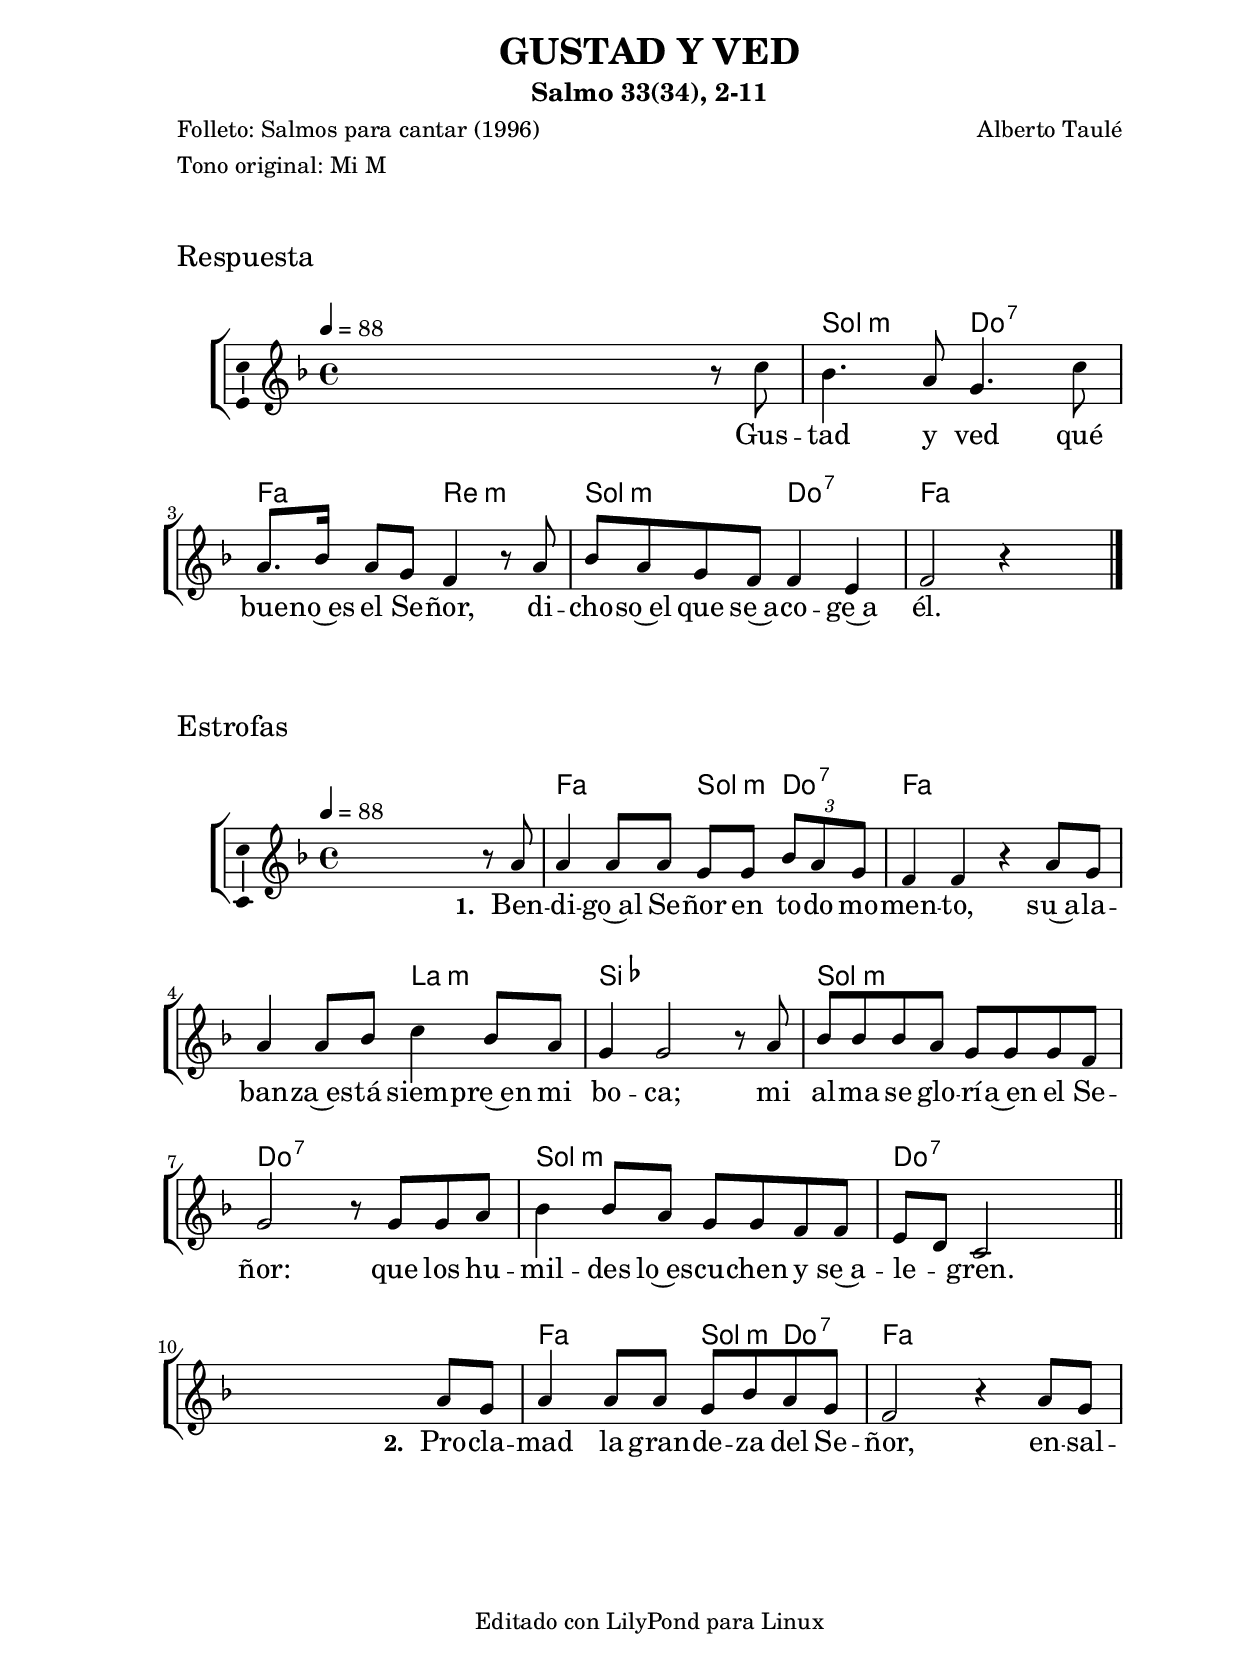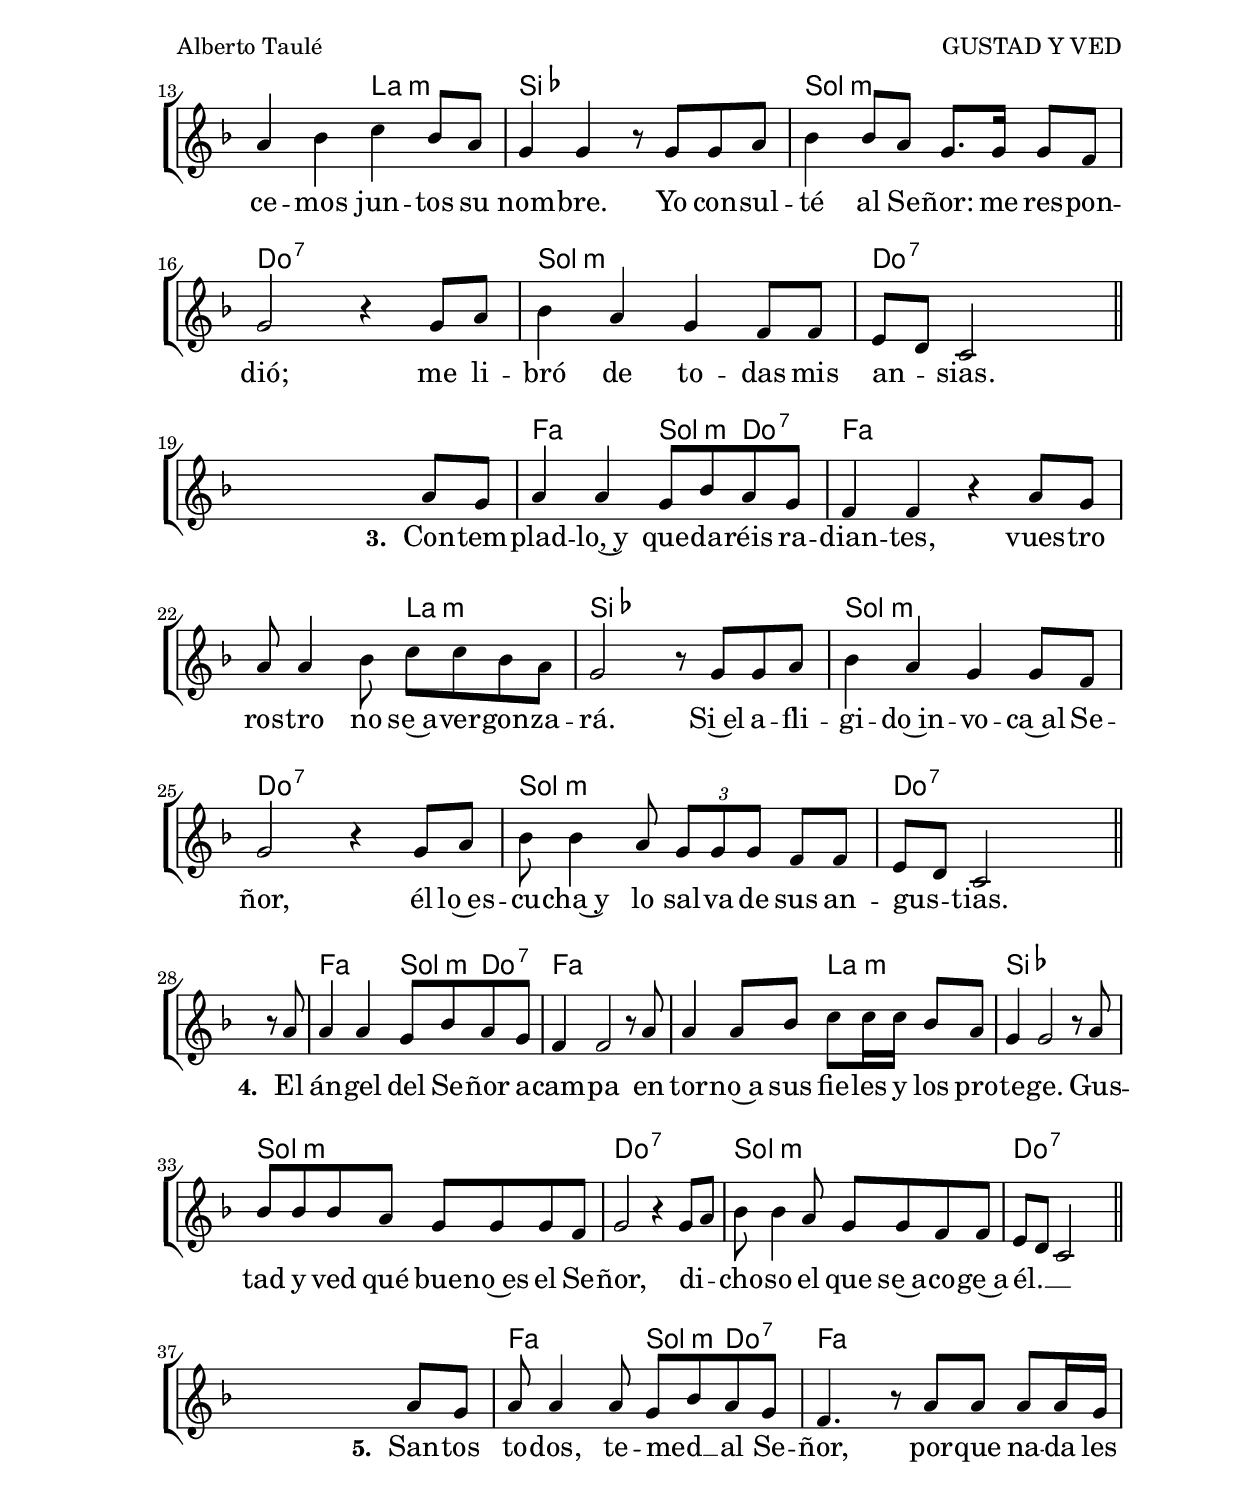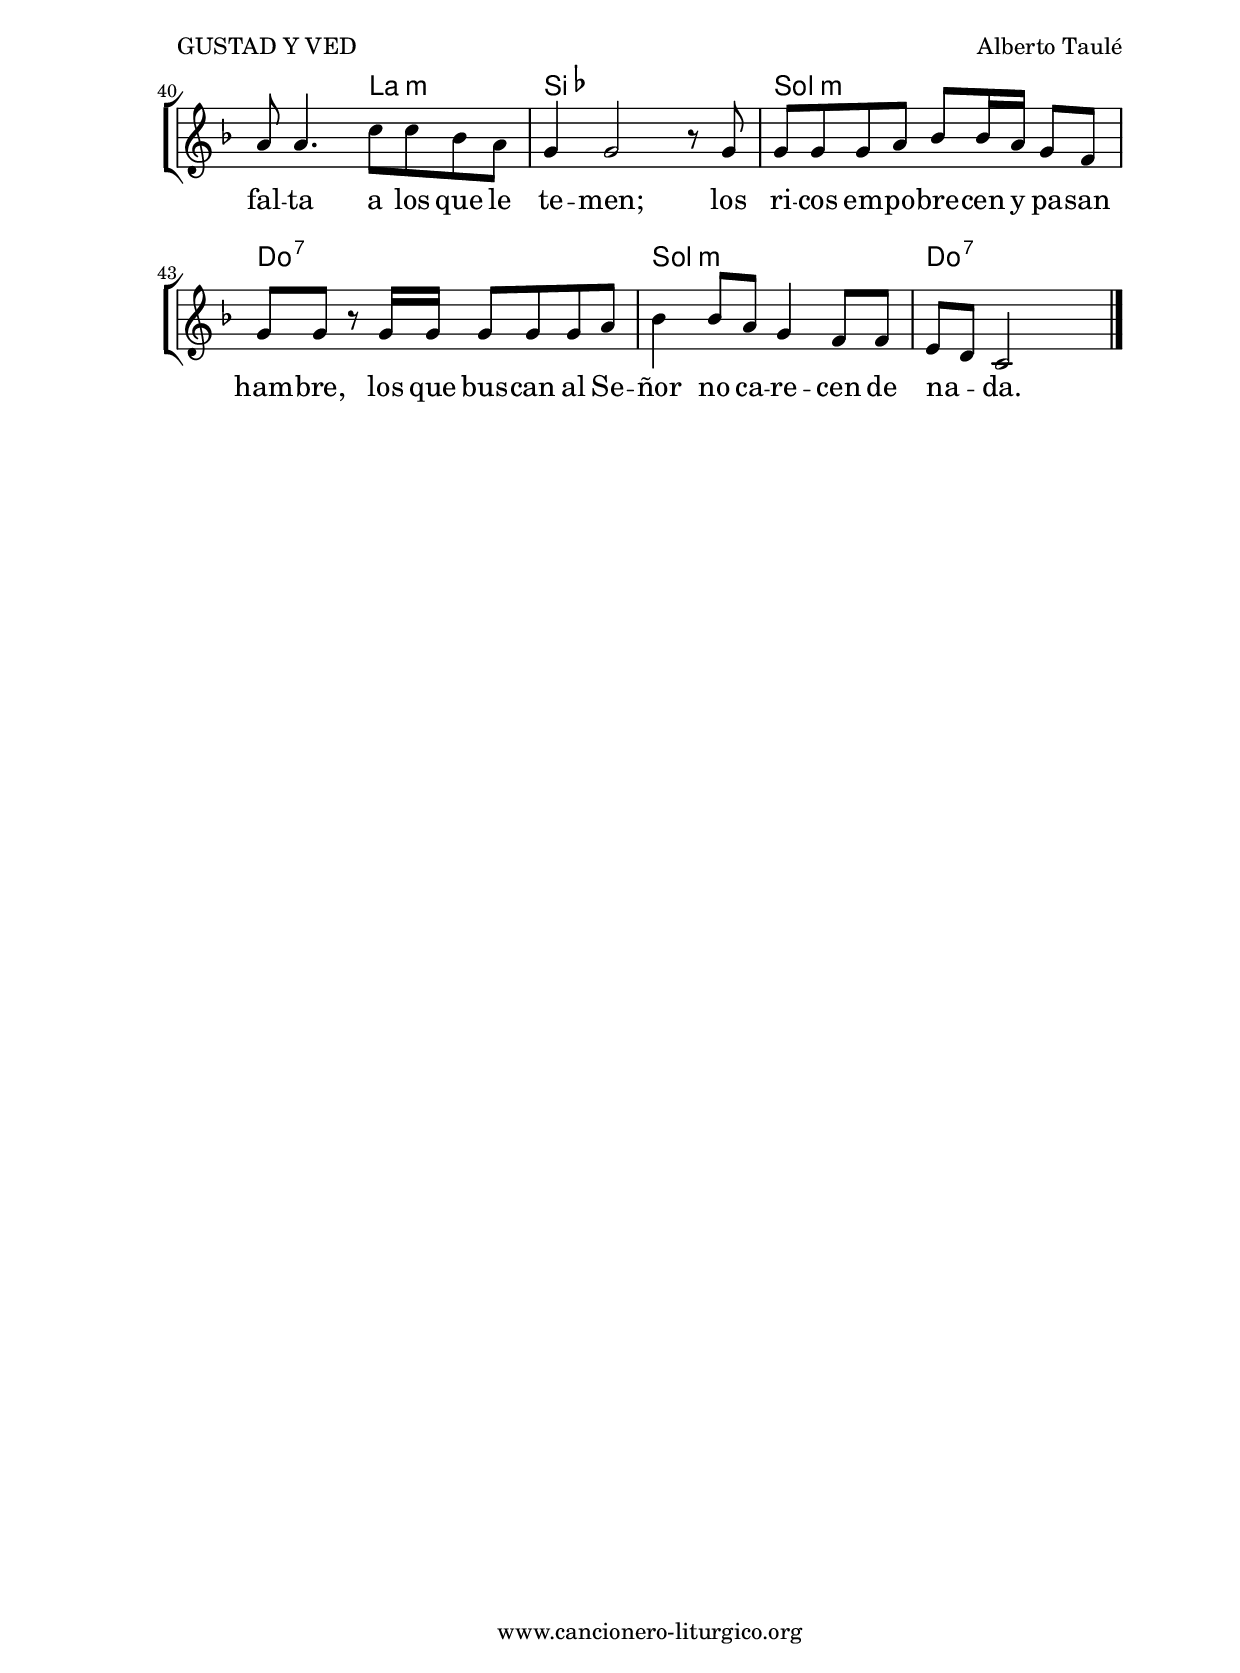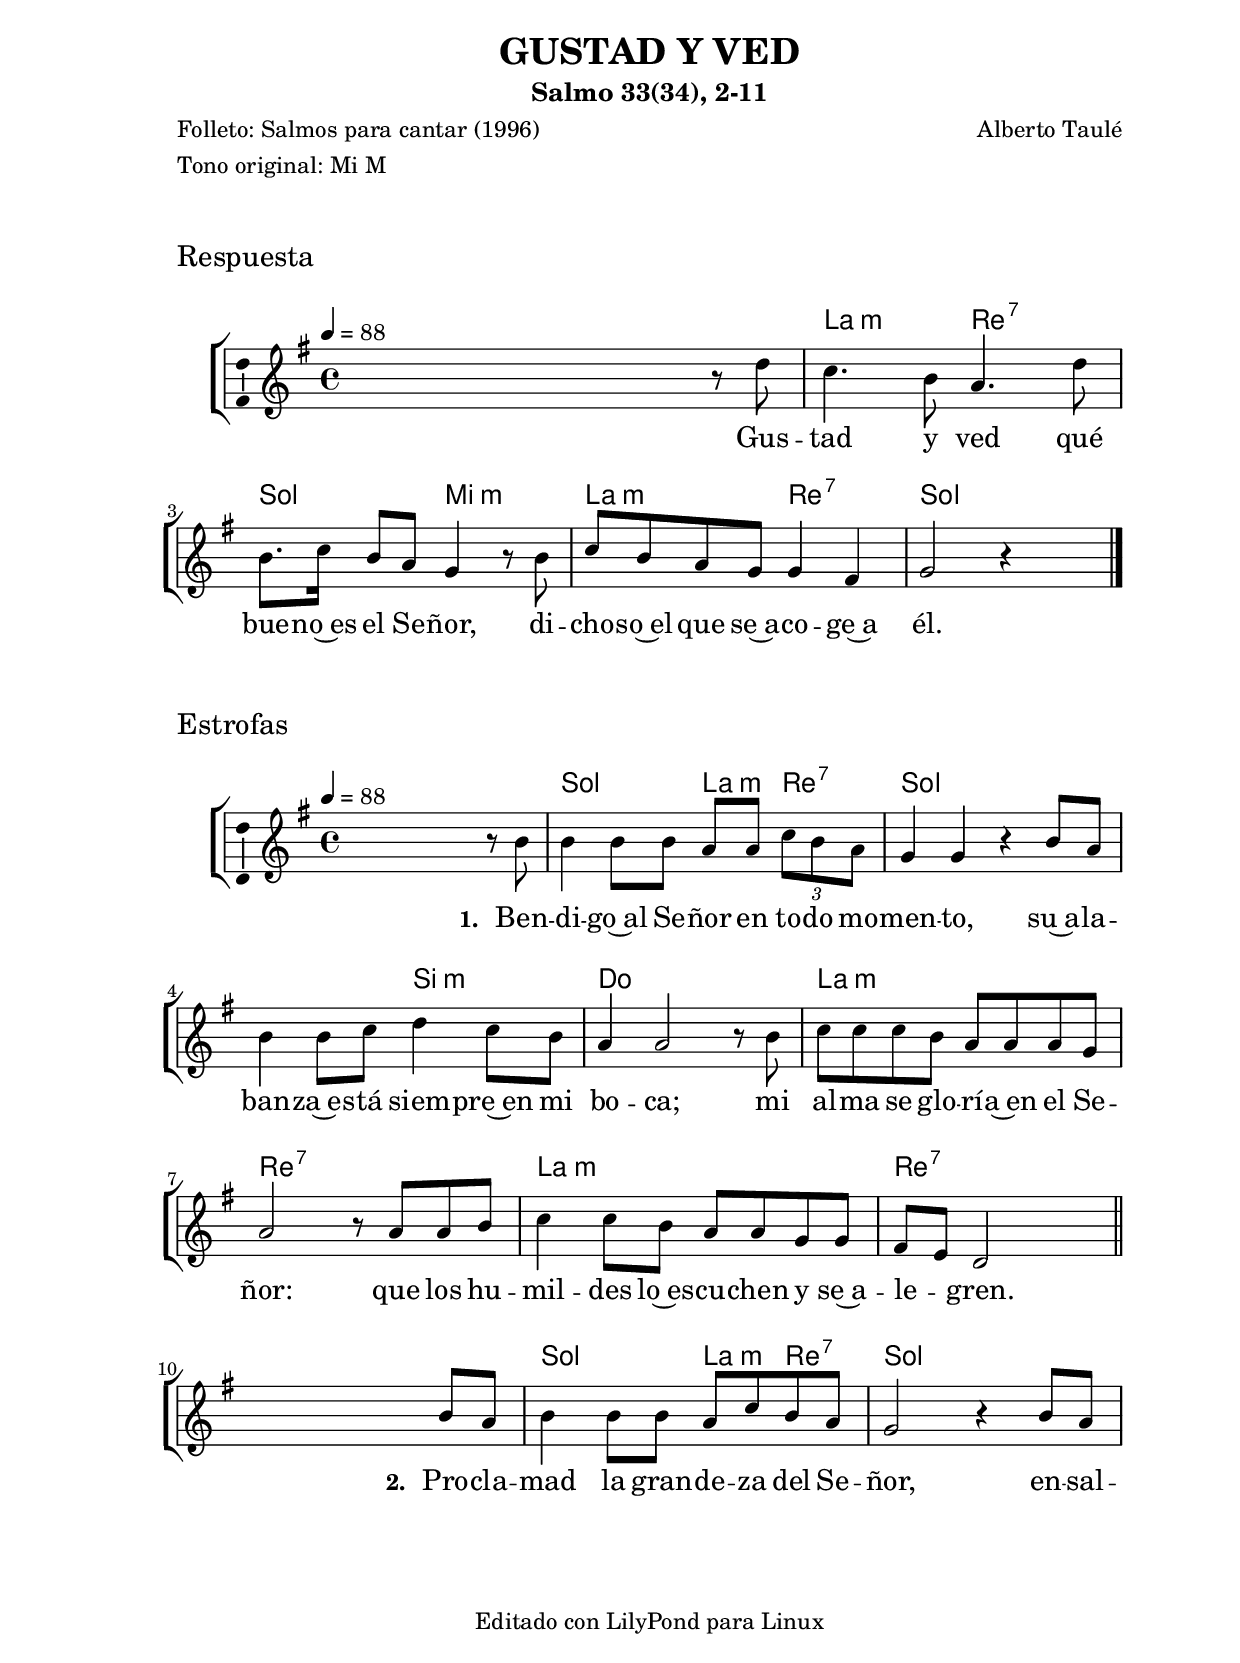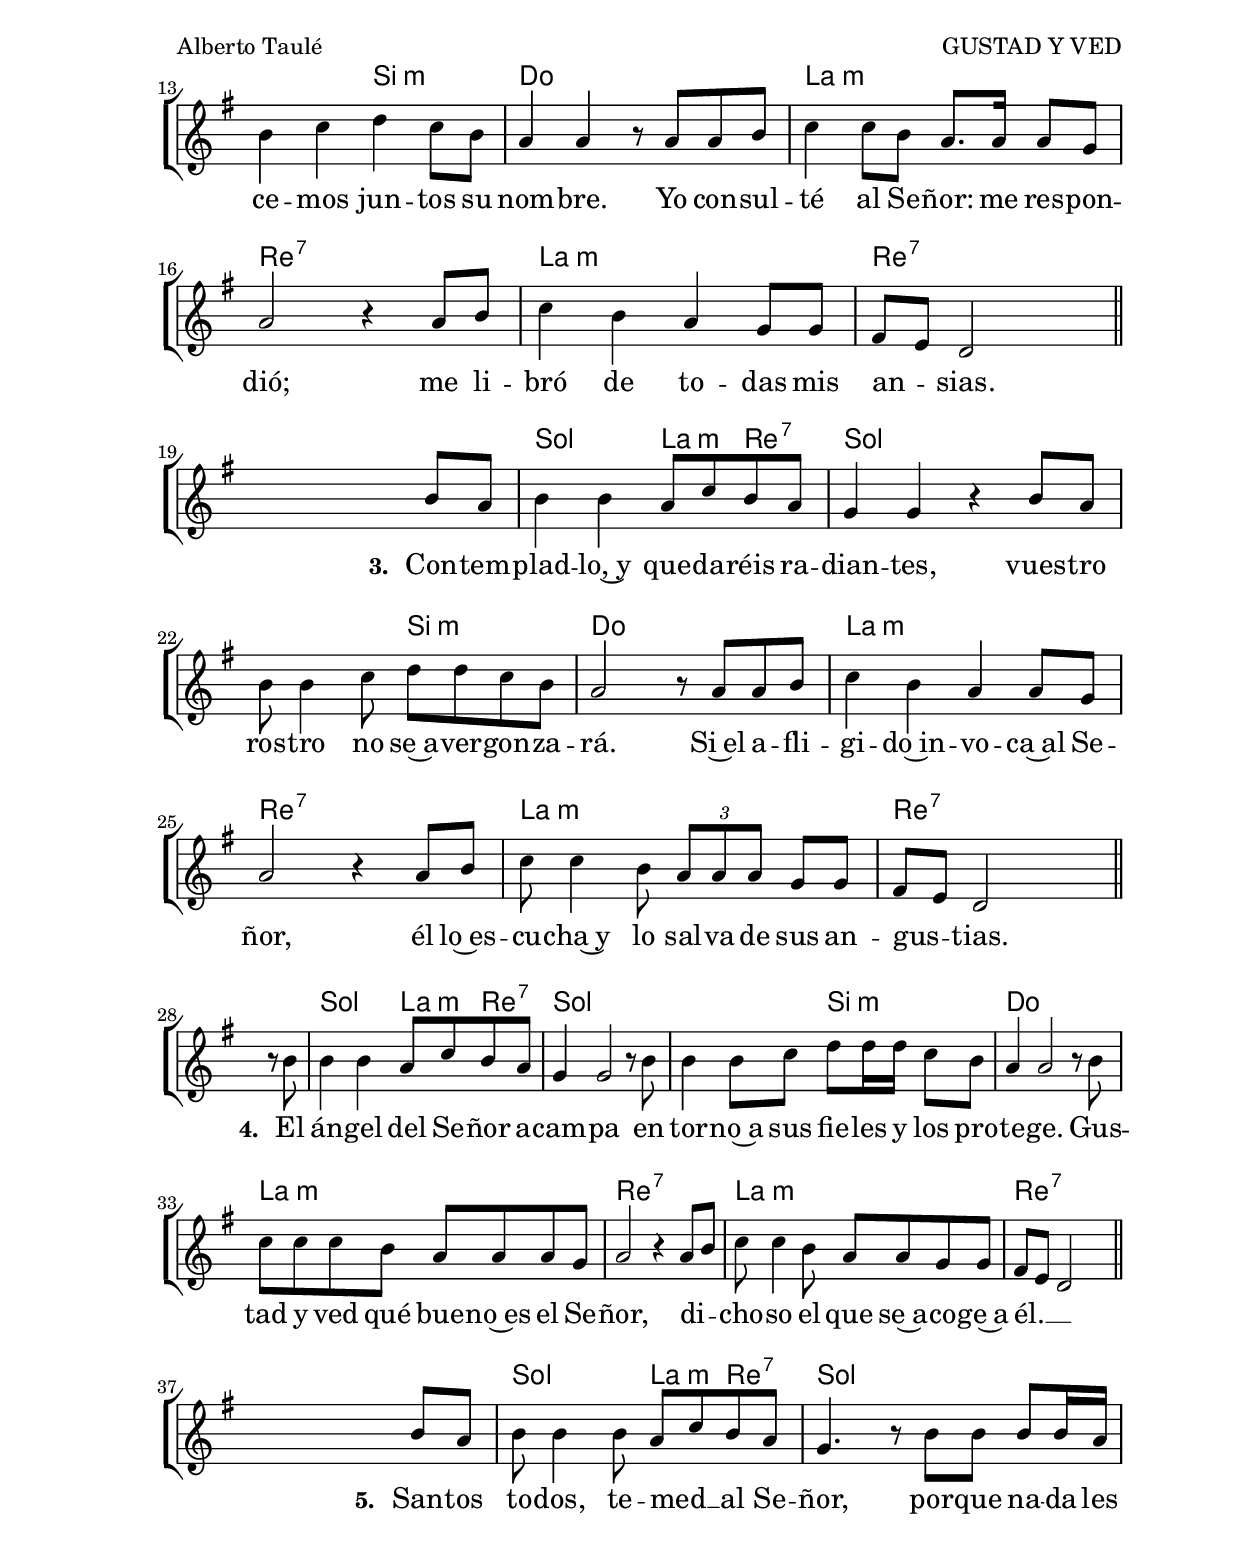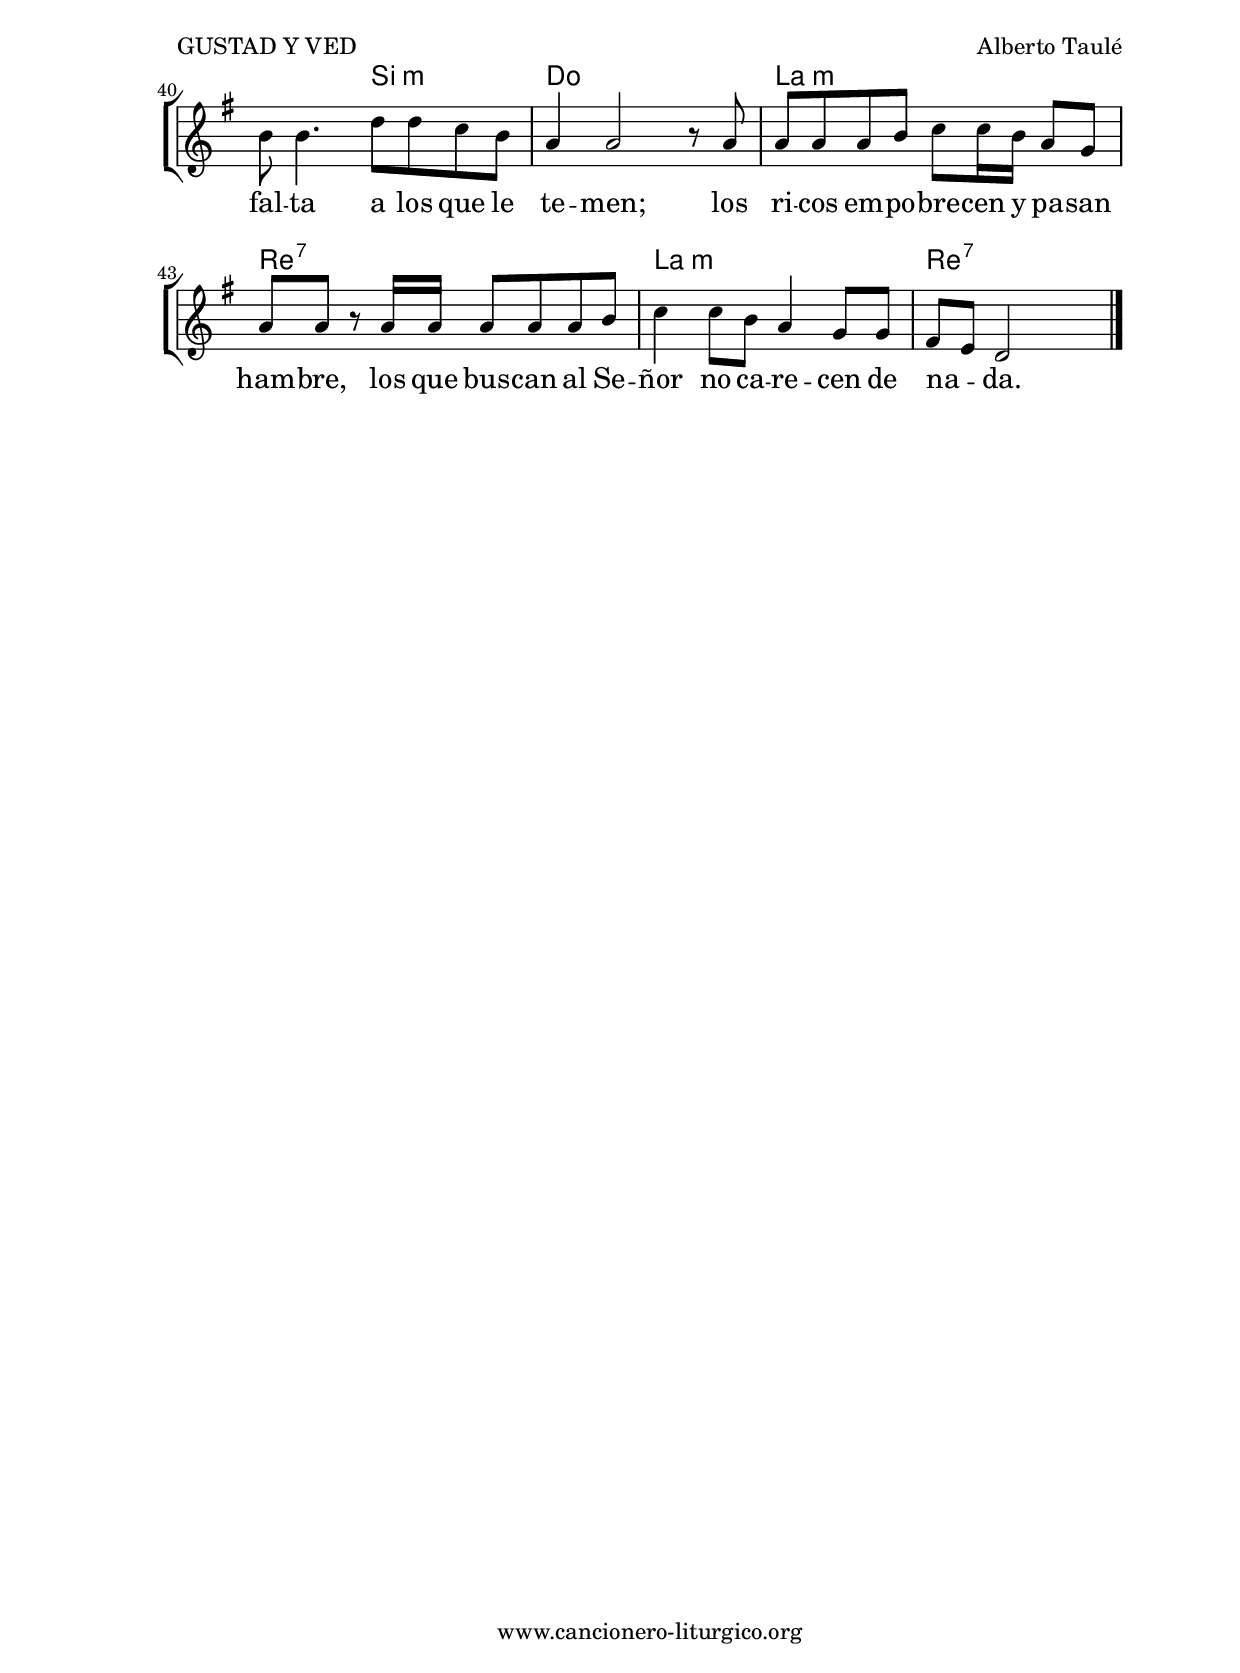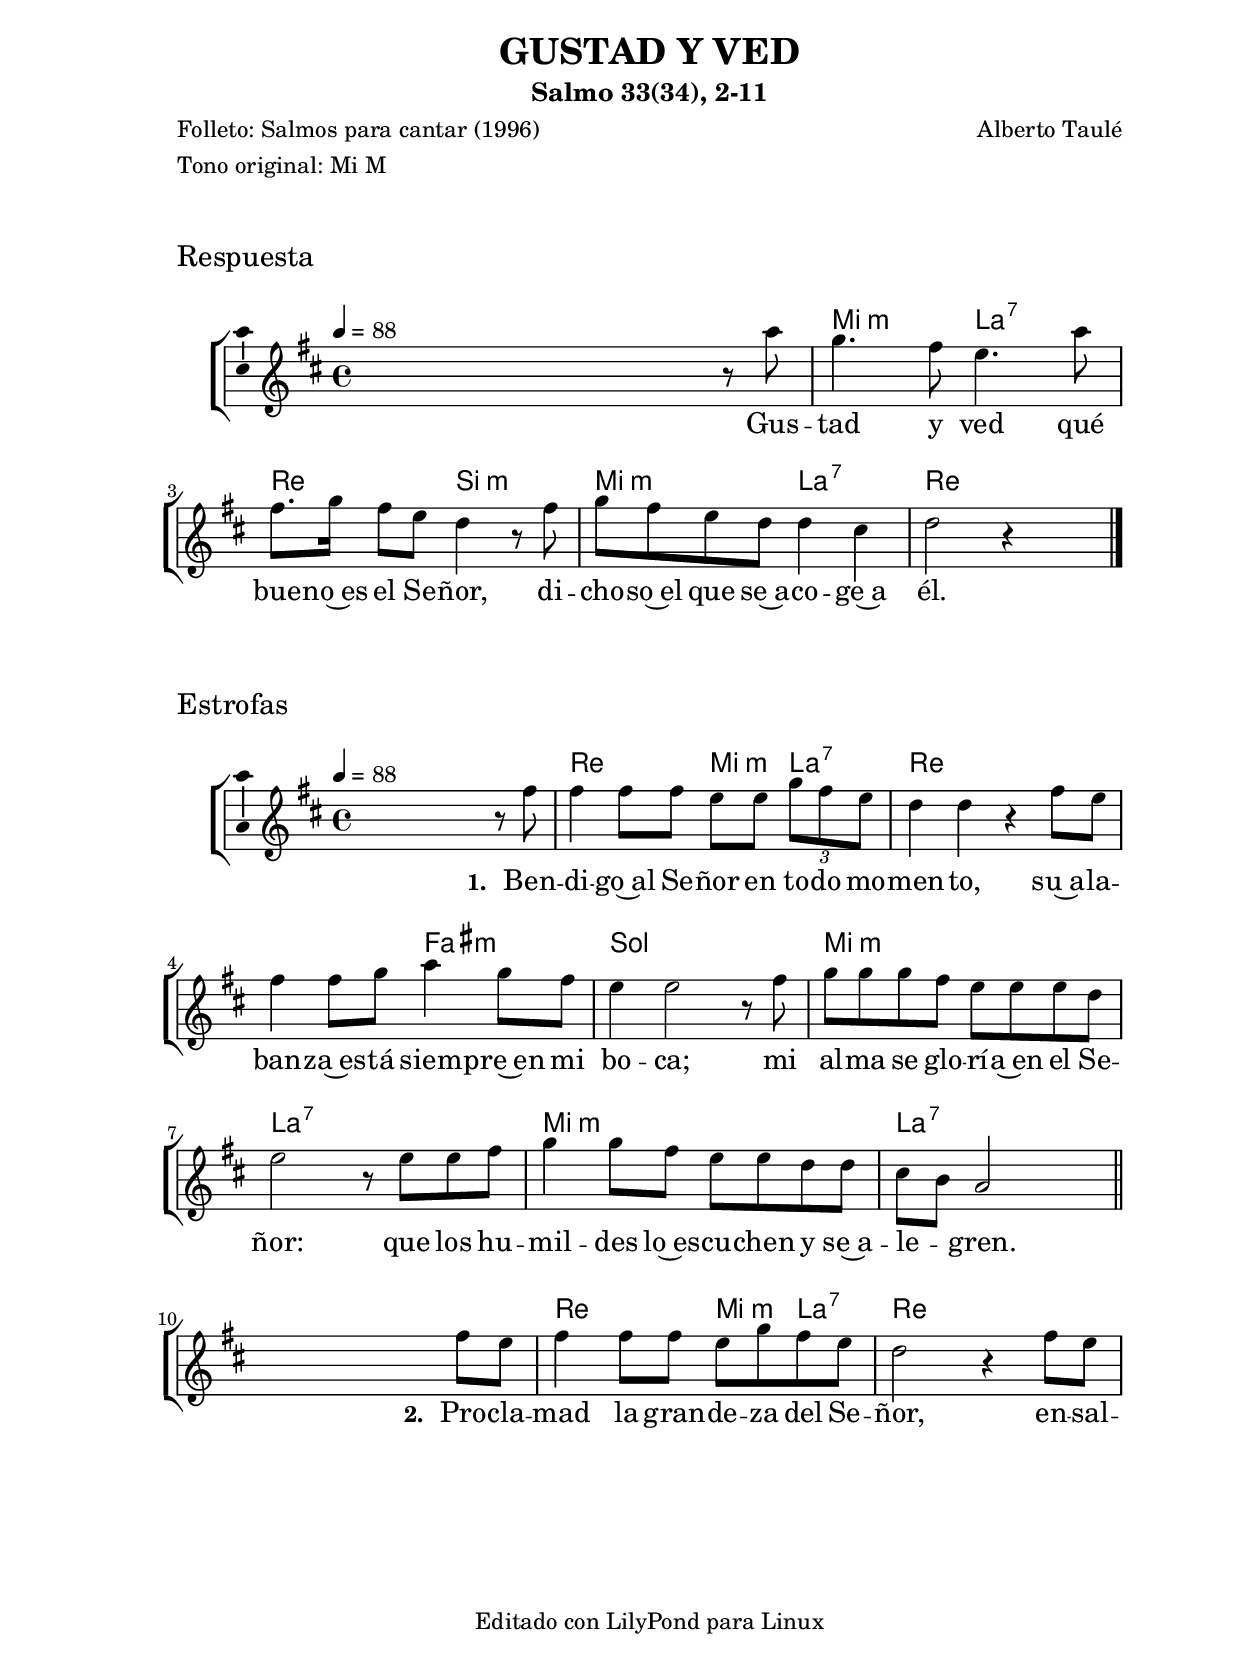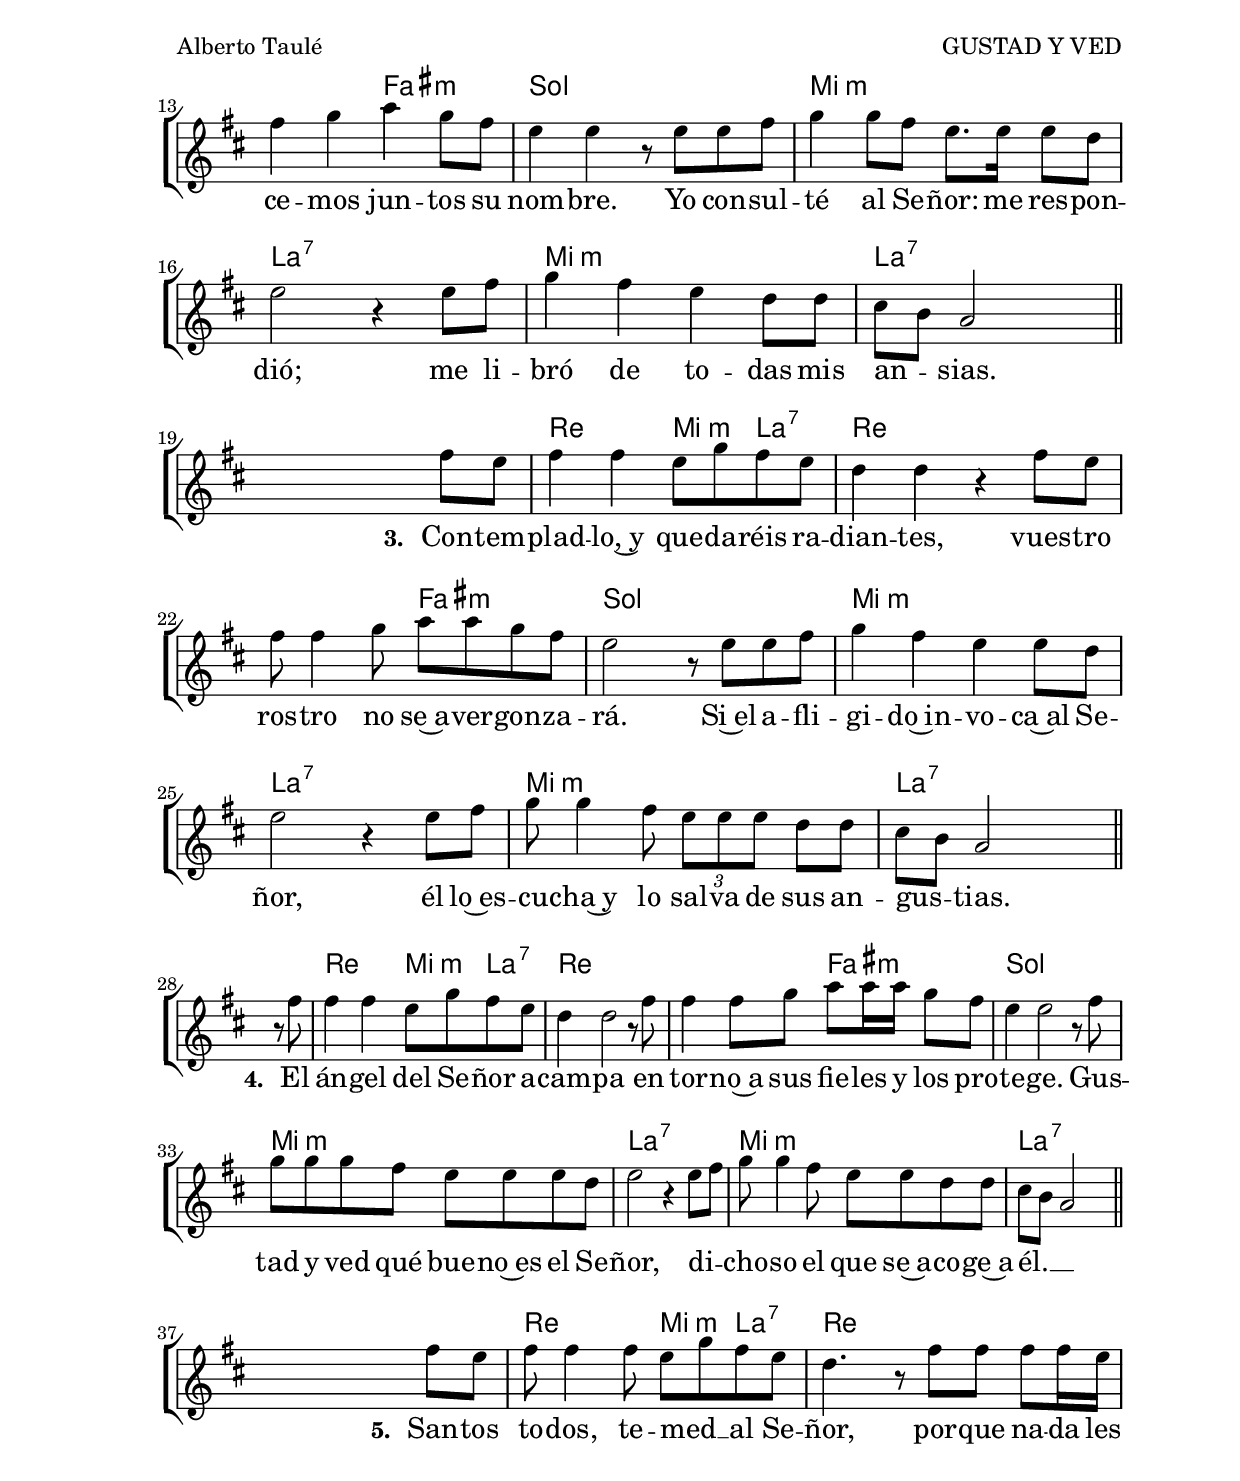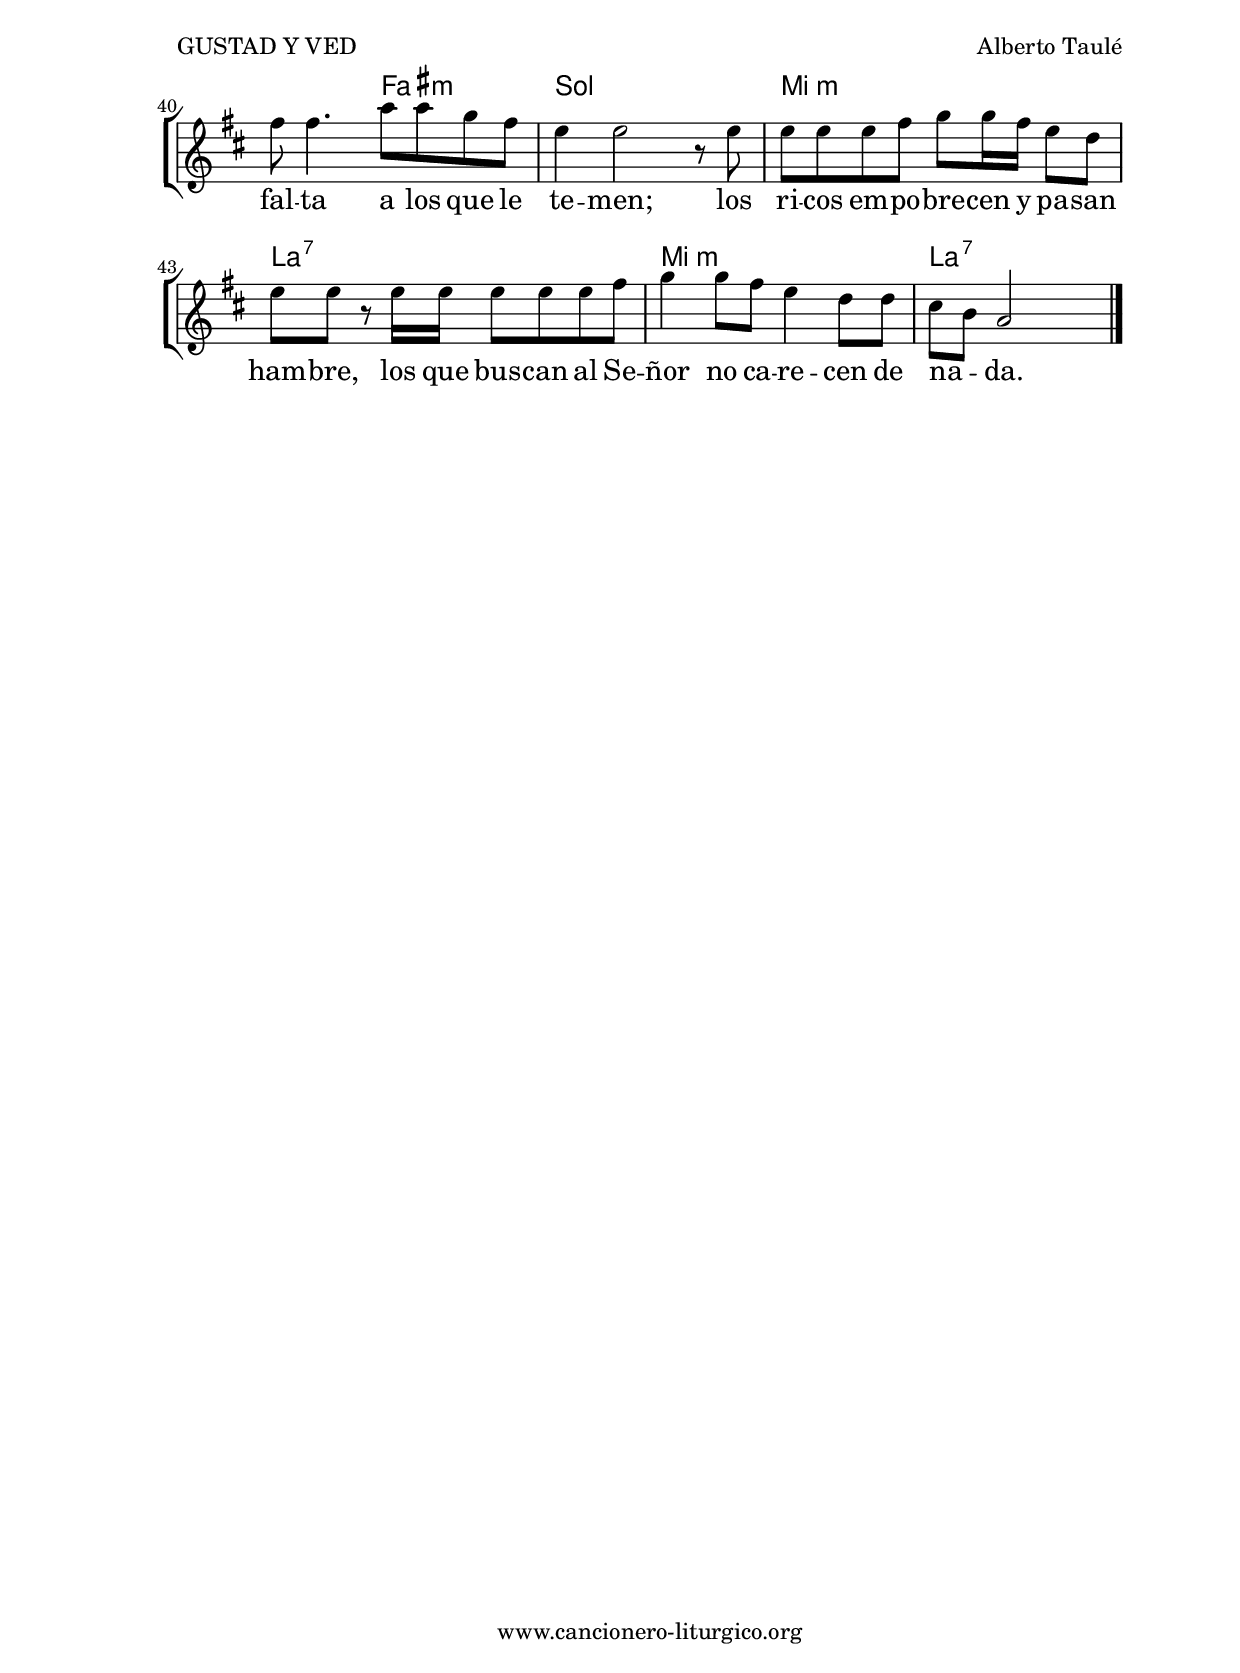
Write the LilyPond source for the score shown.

%
%para convertir .midi en .wav:
%timidity filename.midi -Ow -o finename.wav
%
%
%Para convertir de .wav a .mp3:
%lame -h -m j filename.wav
%
%
%para escuchar el midi:
%timidity nombrefichero.midi
%


%versión de lilypond para la que se ha escrito esta partitura:
\version "2.16.0"

	%Tamaño papel
	#(set-default-paper-size "a4")
	%Tamaño partitura
	#(set-global-staff-size 20)
	%No responde al pulsar sobre una nota
	#(ly:set-option 'point-and-click #f)

%parámetros del encabezamiento:
\header {
	title = "GUSTAD Y VED"
	subtitle = "Salmo 33(34), 2-11"
	composer = "Alberto Taulé"
	poet = "Folleto: Salmos para cantar (1996)"
	meter = "Tono original: Mi M"
	arranger = ""
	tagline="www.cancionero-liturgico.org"
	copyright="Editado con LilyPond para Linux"
	}

%parámetros asociados al papel:
\paper  {
	oddHeaderMarkup = \markup {\fill-line { \on-the-fly #not-first-page \fromproperty #'header:title \on-the-fly #not-first-page \fromproperty #'header:composer }}
	evenHeaderMarkup = \markup {\fill-line { \fromproperty #'header:composer \fromproperty #'header:title }}
	#(set-paper-size "a4")
	print-page-number = ##f
	first-page-number = 1
	print-first-page-number = ##f
	head-separation = 3.0 \cm
	top-margin = 2.0 \cm
	bottom-margin = 0.5\cm
	left-margin = 3.0 \cm
	line-width = 16.0 \cm 
	indent = 8\mm
	interscoreline = 2.\mm
	between-system-space = 15\mm
%	para que las partituras no llenen la hoja:
	ragged-bottom = ##t
%	idem para la última hoja:
	ragged-last-bottom = ##f
%	para que las partituras llenen el ancho del papel:
	ragged-last = ##f
	after-title-space = 2.5 \cm
%page-count=2
%system-count=8

	%Flexible Vertical Spacing
	markup-system-spacing =
	#'((basic-distance . 5) (minimum-distance . 3) (padding . 3))
	score-markup-spacing =
	#'((basic-distance . 15) (minimum-distance . 10) (padding . 3))
%	score-system-spacing =
%	#'((basic-distance . 15) (minimum-distance . 10) (padding . 5))
	system-system-spacing =
	#'((basic-distance . 5) (minimum-distance . 3) (padding . 3))
	markup-markup-spacing =
	#'((basic-distance . 20) (minimum-distance . 15) (padding . 3))
	last-bottom-spacing =
	#'((basic-distance . 5) (minimum-distance . 5) (padding . 3))
%	top-system-spacing =
%	#'((basic-distance . 10) (minimum-distance . 5) (padding . 3))
%	top-markup-spacing =
%	#'((basic-distance . 15) (minimum-distance . 10) (padding . 3))

	}


%parámetros que afectan a toda la partitura:
global =  {
	%clave de sol (G):
	\clef G
	%armadura:
	\transpose e f
	\key e \major
	\tempo 4=88
	\set Score.tempoHideNote = ##f
	}


%%%%%%%%%%%%%%%%%%%%%%%%%%%%%%%%%%%%%%%%%%%%%%%%%%%%%%%
%%%%%%%%%%%%%%%%%%%%%%%%%%%%%%%%%%%%%%%%%%%%%%%%%%%%%%%
%%%%%%%%%%%%%%%%%%%%%%%%%%%%%%%%%%%%%%%%%%%%%%%%%%%%%%%


acordesrespuno = {
	\italianChords
	\chordmode {
	\transpose e f
{

s1
fis2:m b:7 e cis:m fis:m b:7 e s

}
}
}

melodiarespuno = 
	\transpose e f
{
	\relative c''{

\time 4/4

s2 s4 r8 b8
a4. gis8 fis4. b8
gis8. a16 gis8 fis8 e4 r8 gis8
a8 gis fis e e4 dis
e2 r4 s4

\bar "|."
}
}


textorespuno = \lyricmode {

Gus -- tad y ved qué bue -- no~es el Se -- ñor,
di -- cho -- so~el que se~a -- co -- ge~a él.

	}

acordesrespunoStaff = \context ChordNames = acordesrespunoStaff <<
	\set chordChanges = ##t
	\acordesrespuno
	>>


vozrespunoStaff = \context Voice = vozrespunoStaff
\with {\consists "Ambitus_engraver"}
<<
%	\set Staff.instrumentName = ""
%	\set Staff.shortInstrumentName = ""
%	\set Staff.midiInstrument = #"clarinet"
%	\set Staff.midiInstrument = #"cello"
%	\set Staff.midiInstrument = #"flute"
	\set Staff.midiInstrument = #"electric guitar (jazz)"
%	\set Staff.midiInstrument = #"english horn"
%	\set Staff.midiInstrument = #"violin"
%	\set Staff.midiInstrument = #"glockenspiel"
	\set Staff.midiMinimumVolume = #0.7
	\set Staff.midiMaximumVolume = #0.9
	\global
	\melodiarespuno
	>>

textorespunoStaff = \context Lyrics = textorespunoStaff <<
	\lyricsto vozrespunoStaff \textorespuno
	>>


%%%%%%%%%%%%%%%%%%%%%%%%%%%%%%%%%%%%%%%%%%%%%%%%%%%%%%%
%%%%%%%%%%%%%%%%%%%%%%%%%%%%%%%%%%%%%%%%%%%%%%%%%%%%%%%
%%%%%%%%%%%%%%%%%%%%%%%%%%%%%%%%%%%%%%%%%%%%%%%%%%%%%%%


acordesrespest = {
	\italianChords
	\chordmode {
	\transpose e f
{

s1
e2 fis4:m b:7 e1 s2 gis:m a1 fis:m b:7 fis:m b:7

s1
e2 fis4:m b:7 e1 s2 gis:m a1 fis:m b:7 fis:m b:7

s1
e2 fis4:m b:7 e1 s2 gis:m a1 fis:m b:7 fis:m b:7

s1
e2 fis4:m b:7 e1 s2 gis:m a1 fis:m b:7 fis:m b:7

s1
e2 fis4:m b:7 e1 s2 gis:m a1 fis:m b:7 fis:m b:7

}
}
}

melodiarespest = 
	\transpose e f
{
	\relative c''{

\time 4/4

s2 s4 r8 gis8
gis4 gis8 gis fis fis \times 2/3 {a8 gis fis}
e4 e r4 gis8 fis
gis4 gis8 a b4 a8 gis
fis4 fis2 r8 gis8
a8 a a gis fis fis fis e
fis2 r8 fis8 fis gis
a4 a8 gis fis fis e e
dis8 cis b2 s4

\bar "||"
\break

s2 s4 gis'8 fis
gis4 gis8 gis fis a gis fis
e2 r4 gis8 fis
gis4 a b a8 gis
fis4 fis r8 fis8 fis gis
a4 a8 gis fis8. fis16 fis8 e
fis2 r4 fis8 gis
a4 gis fis e8 e
dis8 cis b2 s4

\bar "||"
\break

s2 s4 gis'8 fis
gis4 gis fis8 a gis fis
e4 e r4 gis8 fis
gis8 gis4 a8 b b a gis
fis2 r8 fis8 fis gis
a4 gis fis fis8 e
fis2 r4 fis8 gis
a8 a4 gis8 \times 2/3 {fis8 fis fis} e8 e
dis8 cis b2 s4

\bar "||"
\break

s2 s4 r8 gis'8
gis4 gis fis8 a gis fis
e4 e2 r8 gis8
gis4 gis8 a b b16 b a8 gis
fis4 fis2 r8 gis8
a8 a a gis fis fis fis e
fis2 r4 fis8 gis
a8 a4 gis8 fis fis e e
dis8 cis b2 s4

\bar "||"
\break

s2 s4 gis'8 fis
gis8 gis4 gis8 fis a gis fis
e4. r8 gis8 gis gis gis16 fis
gis8 gis4. b8 b a gis
fis4 fis2 r8 fis8
fis8 fis fis gis a a16 gis fis8 e
fis8 fis r8 fis16 fis fis8 fis fis gis
a4 a8 gis fis4 e8 e
dis8 cis b2 s4

\bar "|."
}
}


textorespest = \lyricmode {

\set stanza =#"1. " Ben -- di -- go~al Se -- ñor en to -- do mo -- men -- to,
su~a -- la -- ban -- za~es -- tá siem -- pre~en mi bo -- ca;
mi al -- ma se glo -- rí -- a~en el Se -- ñor:
que los hu -- mil -- des lo~es -- cu -- chen y se~a -- le -- _ gren.

\set stanza =#"2. " Pro -- cla -- mad la gran -- de -- za del Se -- ñor,
en -- sal -- ce -- mos jun -- tos su nom -- bre.
Yo con -- sul -- té al Se -- ñor: me res -- pon -- dió;
me li -- bró de to -- das mis an -- _ sias.

\set stanza =#"3. " Con -- tem -- plad -- lo,~y que -- da -- réis ra -- dian -- tes,
vues -- tro ros -- tro no se~a -- ver -- gon -- za -- rá.
Si~el a -- fli -- gi -- do~in -- vo -- ca~al Se -- ñor,
él lo~es -- cu -- cha~y lo sal -- va de sus an -- gus -- _ tias.

\set stanza =#"4. " El án -- gel del Se -- ñor a -- cam -- pa en tor -- no~a sus fie -- les y los pro -- te -- ge.
Gus -- tad y ved qué bue -- no~es el Se -- ñor,
di -- _ cho -- so el que se~a -- co -- ge~a él. __ _ _

\set stanza =#"5. " San -- tos to -- dos, te -- med __ _ al Se -- ñor,
por -- que na -- da les fal -- ta a los que le te -- men;
los ri -- cos em -- po -- bre -- cen y pa -- san ham -- bre,
los que bus -- can al Se -- ñor no ca -- re -- cen de na -- _ da.

	}

acordesrespestStaff = \context ChordNames = acordesrespestStaff <<
	\set chordChanges = ##t
	\acordesrespest
	>>


vozrespestStaff = \context Voice = vozrespestStaff
\with {\consists "Ambitus_engraver"}
<<
%	\set Staff.instrumentName = ""
%	\set Staff.shortInstrumentName = ""
%	\set Staff.midiInstrument = #"clarinet"
%	\set Staff.midiInstrument = #"cello"
%	\set Staff.midiInstrument = #"flute"
	\set Staff.midiInstrument = #"electric guitar (jazz)"
%	\set Staff.midiInstrument = #"english horn"
%	\set Staff.midiInstrument = #"violin"
%	\set Staff.midiInstrument = #"glockenspiel"
	\set Staff.midiMinimumVolume = #0.7
	\set Staff.midiMaximumVolume = #0.9
	\global
	\melodiarespest
	>>

textorespestStaff = \context Lyrics = textorespestStaff <<
	\lyricsto vozrespestStaff \textorespest
	>>


%%%%%%%%%%%%%%%%%%%%%%%%%%%%%%%%%%%%%%%%%%%%%%%%%%%%%%%
%%%%%%%%%%%%%%%%%%%%%%%%%%%%%%%%%%%%%%%%%%%%%%%%%%%%%%%
%%%%%%%%%%%%%%%%%%%%%%%%%%%%%%%%%%%%%%%%%%%%%%%%%%%%%%%


\book {
	\score {
		\context ChoirStaff {
			\override StaffGroup.SystemStartBracket #'collapse-height = #1
			\override Score.SystemStartBar #'collapse-height = #1
			<<
			\acordesrespunoStaff
			\vozrespunoStaff
			\textorespunoStaff
			>>
			}
		\layout {
	    		\context {
				\Lyrics
				\override LyricText #'font-size = #2
				}
	   		 \context {
				\Score
				\override StaffSymbol #'staff-space = #(magstep +3)
				}
			}
		\header{piece=\markup{\fontsize #2 "Respuesta"}}
		}
	\score {
		\context ChoirStaff {
			\override StaffGroup.SystemStartBracket #'collapse-height = #1
			\override Score.SystemStartBar #'collapse-height = #1
			<<
			\acordesrespestStaff
			\vozrespestStaff
			\textorespestStaff
			>>
			}
		\layout {
	    		\context {
				\Lyrics
				\override LyricText #'font-size = #2
				}
	   		 \context {
				\Score
				\override StaffSymbol #'staff-space = #(magstep +3)
				}
			}
		\header{piece=\markup{\fontsize #2 "Estrofas"}}
		}
	\score {
		\unfoldRepeats
		\context ChoirStaff {
			<<
			\acordesrespunoStaff
			\vozrespunoStaff
			>>
			<<
			\acordesrespestStaff
			\vozrespestStaff
			>>
			}
		\midi {
	  		\context {
	  			\Score
				tempoWholesPerMinute = #(ly:make-moment 70 4)
				}
			}
		}
	}

#(define output-suffix "C")
\book {
	\score {
		\context ChoirStaff {
			\override StaffGroup.SystemStartBracket #'collapse-height = #1
			\override Score.SystemStartBar #'collapse-height = #1
\transpose c d
			<<
			\acordesrespunoStaff
			\vozrespunoStaff
			\textorespunoStaff
			>>
			}
		\layout {
	    		\context {
				\Lyrics
				\override LyricText #'font-size = #2
				}
	   		 \context {
				\Score
				\override StaffSymbol #'staff-space = #(magstep +3)
				}
			}
		\header{piece=\markup{\fontsize #2 "Respuesta"}}
		}
	\score {
		\context ChoirStaff {
			\override StaffGroup.SystemStartBracket #'collapse-height = #1
			\override Score.SystemStartBar #'collapse-height = #1
\transpose c d
			<<
			\acordesrespestStaff
			\vozrespestStaff
			\textorespestStaff
			>>
			}
		\layout {
	    		\context {
				\Lyrics
				\override LyricText #'font-size = #2
				}
	   		 \context {
				\Score
				\override StaffSymbol #'staff-space = #(magstep +3)
				}
			}
		\header{piece=\markup{\fontsize #2 "Estrofas"}}
		}
	}

#(define output-suffix "S")
\book {
	\score {
		\context ChoirStaff {
			\override StaffGroup.SystemStartBracket #'collapse-height = #1
			\override Score.SystemStartBar #'collapse-height = #1
\transpose c a
			<<
			\acordesrespunoStaff
			\vozrespunoStaff
			\textorespunoStaff
			>>
			}
		\layout {
	    		\context {
				\Lyrics
				\override LyricText #'font-size = #2
				}
	   		 \context {
				\Score
				\override StaffSymbol #'staff-space = #(magstep +3)
				}
			}
		\header{piece=\markup{\fontsize #2 "Respuesta"}}
		}
	\score {
		\context ChoirStaff {
			\override StaffGroup.SystemStartBracket #'collapse-height = #1
			\override Score.SystemStartBar #'collapse-height = #1
\transpose c a
			<<
			\acordesrespestStaff
			\vozrespestStaff
			\textorespestStaff
			>>
			}
		\layout {
	    		\context {
				\Lyrics
				\override LyricText #'font-size = #2
				}
	   		 \context {
				\Score
				\override StaffSymbol #'staff-space = #(magstep +3)
				}
			}
		\header{piece=\markup{\fontsize #2 "Estrofas"}}
		}
	}



